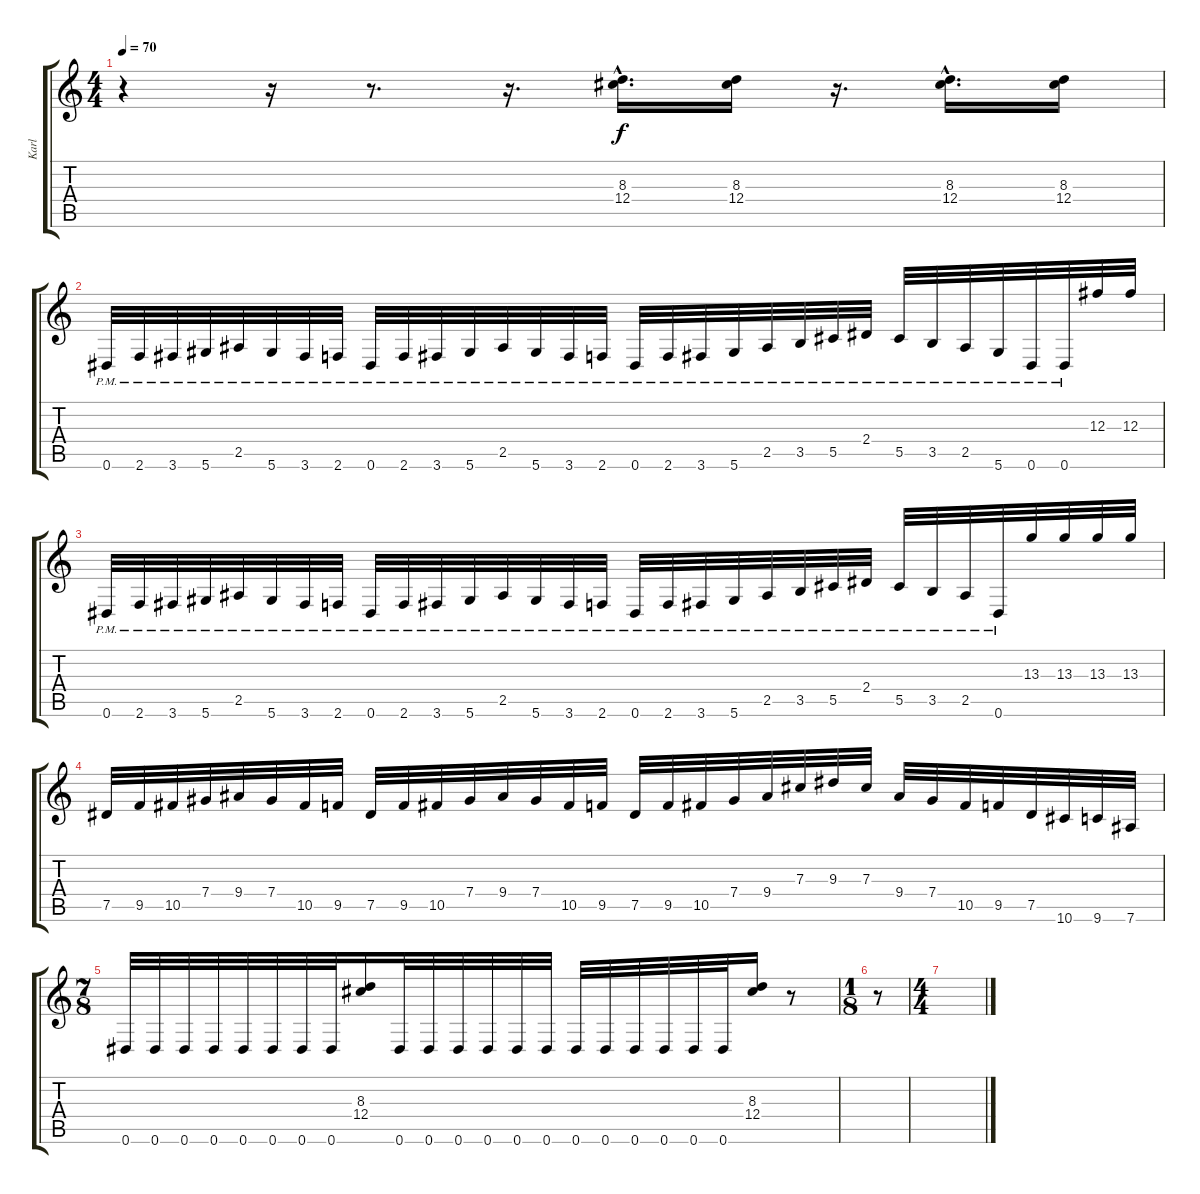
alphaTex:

\track ("Karl" "Karl") {instrument overdrivenguitar}
\staff {score tabs}
\tuning (Eb4 Bb3 Gb3 Db3 Ab2 Eb2) {hide}
\ts (4 4)
\tempo 70
\clef g2
\ks c
r.4{dy f} r.16 r.8{d} r.16{d} (8.3{hac} 12.4{hac}).16{d} (8.3 12.4).16 r.16{d} (8.3{hac} 12.4{hac}).16{d} (8.3 12.4).16 |
0.6{pm}.32 2.6{pm}.32 3.6{pm}.32 5.6{pm}.32 2.5{pm}.32 5.6{pm}.32 3.6{pm}.32 2.6{pm}.32 0.6{pm}.32 2.6{pm}.32 3.6{pm}.32 5.6{pm}.32 2.5{pm}.32 5.6{pm}.32 3.6{pm}.32 2.6{pm}.32 0.6{pm}.32 2.6{pm}.32 3.6{pm}.32 5.6{pm}.32 2.5{pm}.32 3.5{pm}.32 5.5{pm}.32 2.4{pm}.32 5.5{pm}.32 3.5{pm}.32 2.5{pm}.32 5.6{pm}.32 0.6{pm}.32 0.6{pm}.32 12.3.32 12.3.32 |
0.6{pm}.32 2.6{pm}.32 3.6{pm}.32 5.6{pm}.32 2.5{pm}.32 5.6{pm}.32 3.6{pm}.32 2.6{pm}.32 0.6{pm}.32 2.6{pm}.32 3.6{pm}.32 5.6{pm}.32 2.5{pm}.32 5.6{pm}.32 3.6{pm}.32 2.6{pm}.32 0.6{pm}.32 2.6{pm}.32 3.6{pm}.32 5.6{pm}.32 2.5{pm}.32 3.5{pm}.32 5.5{pm}.32 2.4{pm}.32 5.5{pm}.32 3.5{pm}.32 2.5{pm}.32 0.6{pm}.32 13.3.32 13.3.32 13.3.32 13.3.32 |
7.5.32 9.5.32 10.5.32 7.4.32 9.4.32 7.4.32 10.5.32 9.5.32 7.5.32 9.5.32 10.5.32 7.4.32 9.4.32 7.4.32 10.5.32 9.5.32 7.5.32 9.5.32 10.5.32 7.4.32 9.4.32 7.3.32 9.3.32 7.3.32 9.4.32 7.4.32 10.5.32 9.5.32 7.5.32 10.6.32 9.6.32 7.6.32 |
\ts (7 8)
0.6.32 0.6.32 0.6.32 0.6.32 0.6.32 0.6.32 0.6.32 0.6.32 (8.3 12.4).16 0.6.32 0.6.32 0.6.32 0.6.32 0.6.32 0.6.32 0.6.32 0.6.32 0.6.32 0.6.32 0.6.32 0.6.32 (8.3 12.4).16 r.8 |
\ts (1 8)
r.8 |
\ts (4 4)
